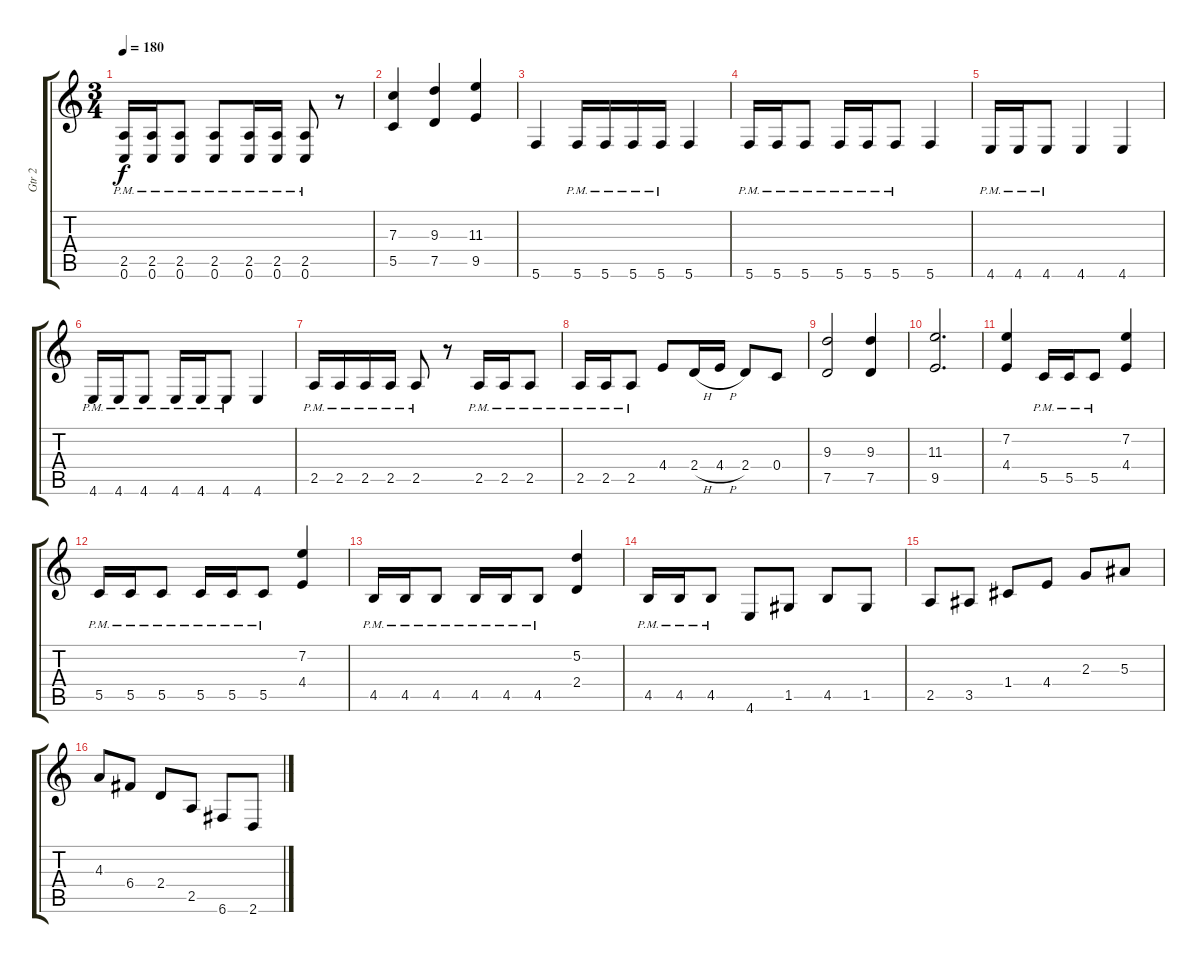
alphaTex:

\track ("Gtr 2" "Gtr 2") {instrument overdrivenguitar}
\staff {score tabs}
\tuning (D4 A3 F3 C3 G2 C2) {hide}
\ts (3 4)
\tempo 180
\clef g2
\ks c
(2.5{pm} 0.6{pm}).16{dy f} (2.5{pm} 0.6{pm}).16 (2.5{pm} 0.6{pm}).8 (2.5{pm} 0.6{pm}).8 (2.5{pm} 0.6{pm}).16 (2.5{pm} 0.6{pm}).16 (2.5{pm} 0.6{pm}).8 r.8 |
(7.3 5.5).4 (9.3 7.5).4 (11.3 9.5).4 |
5.6.4 5.6{pm}.16 5.6{pm}.16 5.6{pm}.16 5.6{pm}.16 5.6.4 |
5.6{pm}.16 5.6{pm}.16 5.6{pm}.8 5.6{pm}.16 5.6{pm}.16 5.6{pm}.8 5.6.4 |
4.6{pm}.16 4.6{pm}.16 4.6{pm}.8 4.6.4 4.6.4 |
4.6{pm}.16 4.6{pm}.16 4.6{pm}.8 4.6{pm}.16 4.6{pm}.16 4.6{pm}.8 4.6.4 |
2.5{pm}.16 2.5{pm}.16 2.5{pm}.16 2.5{pm}.16 2.5{pm}.8 r.8 2.5{pm}.16 2.5{pm}.16 2.5{pm}.8 |
2.5{pm}.16 2.5{pm}.16 2.5{pm}.8 4.4.8 2.4{h}.16 4.4{h}.16 2.4.8 0.4.8 |
(9.3 7.5).2 (9.3 7.5).4 |
(11.3 9.5).2{d} |
(7.2 4.4).4 5.5{pm}.16 5.5{pm}.16 5.5{pm}.8 (7.2 4.4).4 |
5.5{pm}.16 5.5{pm}.16 5.5{pm}.8 5.5{pm}.16 5.5{pm}.16 5.5{pm}.8 (7.2 4.4).4 |
4.5{pm}.16 4.5{pm}.16 4.5{pm}.8 4.5{pm}.16 4.5{pm}.16 4.5{pm}.8 (5.2 2.4).4 |
4.5{pm}.16 4.5{pm}.16 4.5{pm}.8 4.6.8 1.5.8 4.5.8 1.5.8 |
2.5.8 3.5.8 1.4.8 4.4.8 2.3.8 5.3.8 |
4.3.8 6.4.8 2.4.8 2.5.8 6.6.8 2.6.8
